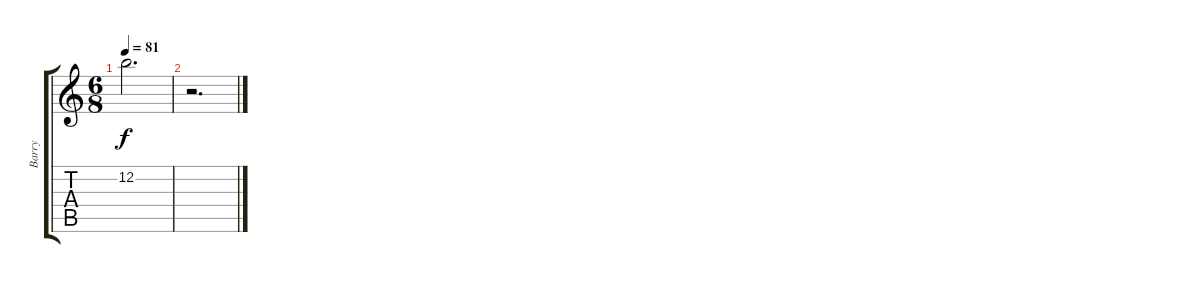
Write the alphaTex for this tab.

\track ("Barry" "Barry") {instrument electricguitarjazz}
\staff {score tabs}
\tuning (E4 B3 G3 D3 A2 D2) {hide}
\ts (6 8)
\tempo 81
\clef g2
\ks c
12.2{t}.2{d dy f} |
r.2{d}
